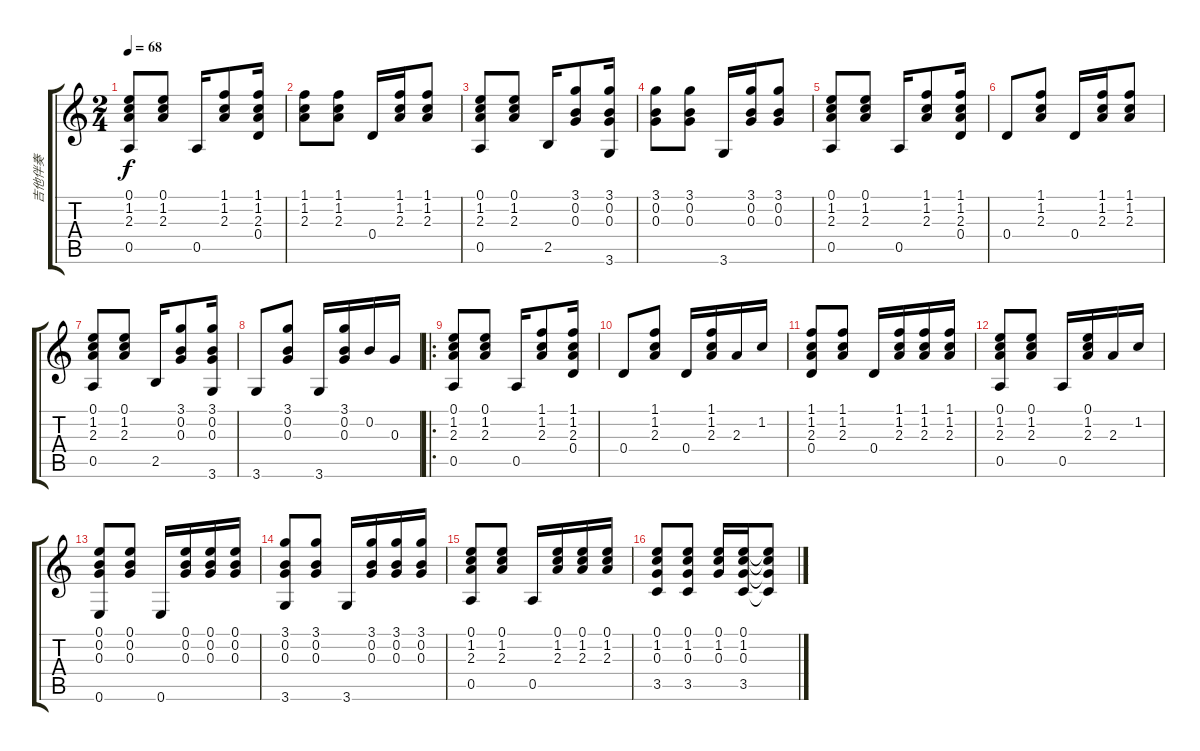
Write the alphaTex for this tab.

\track ("吉他伴奏" "吉他伴奏") {instrument acousticguitarnylon}
\staff {score tabs}
\tuning (E4 B3 G3 D3 A2 E2) {hide}
\ts (2 4)
\tempo 68
\clef g2
\ks c
(0.1 1.2 2.3 0.5).8{dy f instrument acousticguitarnylon} (0.1 1.2 2.3).8 0.5.16 (1.1 1.2 2.3).8 (1.1 1.2 2.3 0.4).16 |
(1.1 1.2 2.3).8 (1.1 1.2 2.3).8 0.4.16 (1.1 1.2 2.3).16 (1.1 1.2 2.3).8 |
(0.1 1.2 2.3 0.5).8 (0.1 1.2 2.3).8 2.5.16 (3.1 0.2 0.3).8 (3.1 0.2 0.3 3.6).16 |
(3.1 0.2 0.3).8 (3.1 0.2 0.3).8 3.6.16 (3.1 0.2 0.3).16 (3.1 0.2 0.3).8 |
(0.1 1.2 2.3 0.5).8 (0.1 1.2 2.3).8 0.5.16 (1.1 1.2 2.3).8 (1.1 1.2 2.3 0.4).16 |
0.4.8 (1.1 1.2 2.3).8 0.4.16 (1.1 1.2 2.3).16 (1.1 1.2 2.3).8 |
(0.1 1.2 2.3 0.5).8 (0.1 1.2 2.3).8 2.5.16 (3.1 0.2 0.3).8 (3.1 0.2 0.3 3.6).16 |
3.6.8 (3.1 0.2 0.3).8 3.6.16 (3.1 0.2 0.3).16 0.2.16 0.3.16 |
\ro
(0.1 1.2 2.3 0.5).8 (0.1 1.2 2.3).8 0.5.16 (1.1 1.2 2.3).8 (1.1 1.2 2.3 0.4).16 |
0.4.8 (1.1 1.2 2.3).8 0.4.16 (1.1 1.2 2.3).16 2.3.16 1.2.16 |
(1.1 1.2 2.3 0.4).8 (1.1 1.2 2.3).8 0.4.16 (1.1 1.2 2.3).16 (1.1 1.2 2.3).16 (1.1 1.2 2.3).16 |
(0.1 1.2 2.3 0.5).8 (0.1 1.2 2.3).8 0.5.16 (0.1 1.2 2.3).16 2.3.16 1.2.16 |
(0.1 0.2 0.3 0.6).8 (0.1 0.2 0.3).8 0.6.16 (0.1 0.2 0.3).16 (0.1 0.2 0.3).16 (0.1 0.2 0.3).16 |
(3.1 0.2 0.3 3.6).8 (3.1 0.2 0.3).8 3.6.16 (3.1 0.2 0.3).16 (3.1 0.2 0.3).16 (3.1 0.2 0.3).16 |
(0.1 1.2 2.3 0.5).8 (0.1 1.2 2.3).8 0.5.16 (0.1 1.2 2.3).16 (0.1 1.2 2.3).16 (0.1 1.2 2.3).16 |
(0.1 1.2 0.3 3.5).8 (0.1 1.2 0.3 3.5).8 (0.1 1.2 0.3).16 (0.1 1.2 0.3 3.5).16 (0.1{t} 1.2{t} 0.3{t} 3.5{t}).8
